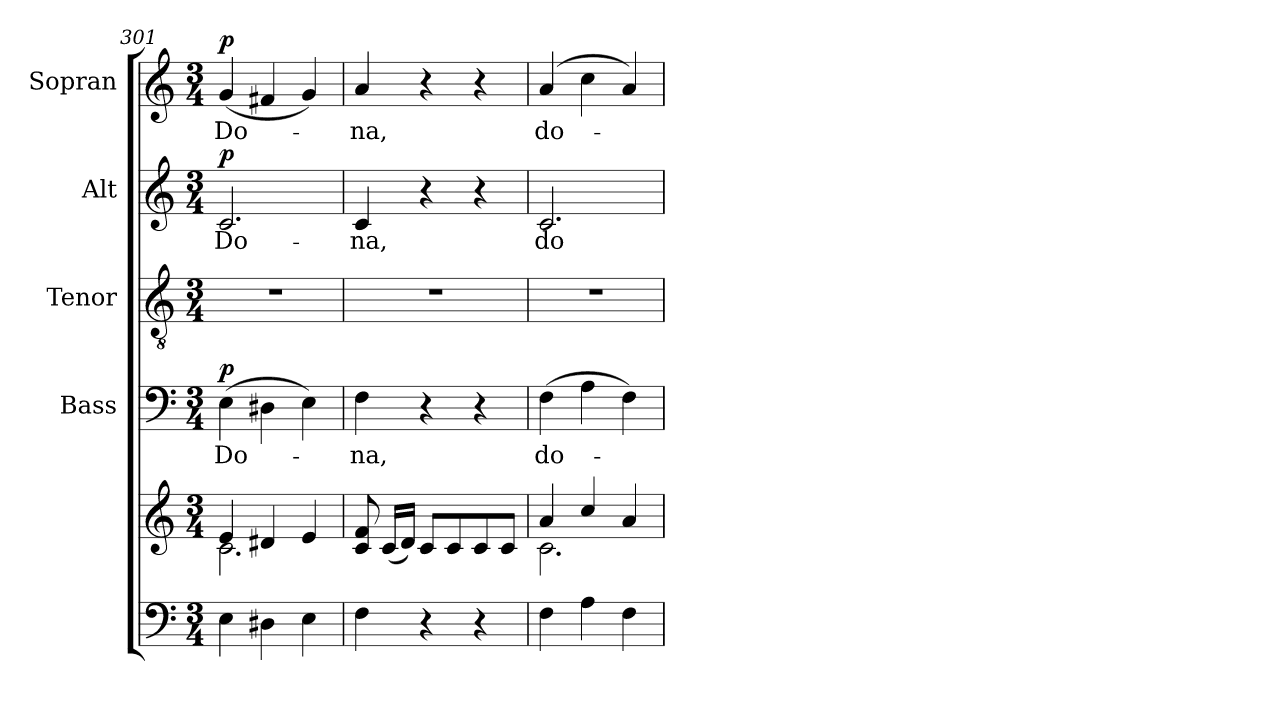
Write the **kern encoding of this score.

**kern	**kern	**kern	**text	**dynam	**kern	**kern	**text	**dynam	**kern	**text	**dynam
*part5	*part5	*part4	*part4	*part4	*part3	*part2	*part2	*part2	*part1	*part1	*part1
*staff6	*staff5	*staff4	*staff4	*staff4	*staff3	*staff2	*staff2	*staff2	*staff1	*staff1	*staff1
*	*	*I"Bass	*	*	*I"Tenor	*I"Alt	*	*	*I"Sopran	*	*
*	*	*I'B.	*	*	*I'T.	*I'A.	*	*	*I'S.	*	*
*clefF4	*clefG2	*clefF4	*	*	*clefGv2	*clefG2	*	*	*clefG2	*	*
*k[]	*k[]	*k[]	*	*	*k[]	*k[]	*	*	*k[]	*	*
*C:	*C:	*C:	*	*	*C:	*C:	*	*	*C:	*	*
*M3/4	*M3/4	*M3/4	*	*	*M3/4	*M3/4	*	*	*M3/4	*	*
=301	=301	=301	=301	=301	=301	=301	=301	=301	=301	=301	=301
*	*^	*	*	*	*	*	*	*	*	*	*
!	!	!	!	!LO:LY:b	!LO:DY:a	!	!	!LO:LY:b	!LO:DY:a	!	!LO:LY:b	!LO:DY:a
4E\	4e/	2.c\	(>4E\	Do-	p	2.r	2.c/	Do-	p	(<4g/	Do-	p
4D#X\	4d#X/	.	4D#X\	.	.	.	.	.	.	4f#X/	.	.
4E\	4e/	.	4E\)	.	.	.	.	.	.	4g/)	.	.
*	*v	*v	*	*	*	*	*	*	*	*	*	*
=302	=302	=302	=302	=302	=302	=302	=302	=302	=302	=302	=302
!	!	!	!LO:LY:b	!	!	!	!LO:LY:b	!	!	!LO:LY:b	!
4F\	8c/ 8f/	4F\	-na,	.	2.r	4c/	-na,	.	4a/	-na,	.
.	(<16c/LL	.	.	.	.	.	.	.	.	.	.
.	16d/JJ)	.	.	.	.	.	.	.	.	.	.
4r	8c/L	4r	.	.	.	4r	.	.	4r	.	.
.	8c/	.	.	.	.	.	.	.	.	.	.
4r	8c/	4r	.	.	.	4r	.	.	4r	.	.
.	8c/J	.	.	.	.	.	.	.	.	.	.
=303	=303	=303	=303	=303	=303	=303	=303	=303	=303	=303	=303
*	*^	*	*	*	*	*	*	*	*	*	*
!	!	!	!	!LO:LY:b	!	!	!	!LO:LY:b	!	!	!LO:LY:b	!
4F\	4a/	2.c\	(>4F\	do-	.	2.r	2.c/	do-	.	(4a/	do-	.
4A\	4cc/	.	4A\	.	.	.	.	.	.	4cc\	.	.
4F\	4a/	.	4F\)	.	.	.	.	.	.	4a/)	.	.
*	*v	*v	*	*	*	*	*	*	*	*	*	*
=	=	=	=	=	=	=	=	=	=	=	=
*-	*-	*-	*-	*-	*-	*-	*-	*-	*-	*-	*-
